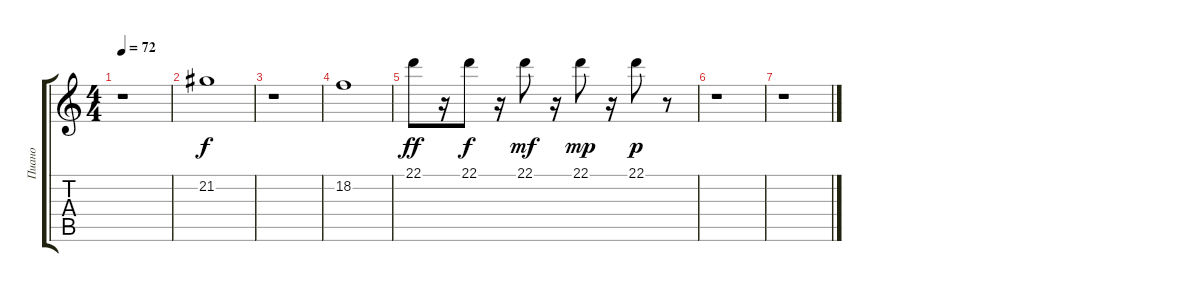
\track ("Пиано" "Пиано") {instrument acousticgrandpiano}
\staff {score tabs}
\tuning (E4 B3 G3 D3 A2 E2) {hide}
\ts (4 4)
\tempo 72
\clef g2
\ks c
r.1{dy f} |
21.2.1 |
r.1 |
18.2.1 |
22.1.8{dy ff} r.16 22.1.8{dy f} r.16 22.1.8{dy mf} r.16 22.1.8{dy mp} r.16 22.1.8{dy p} r.8 |
r.1 |
r.1
